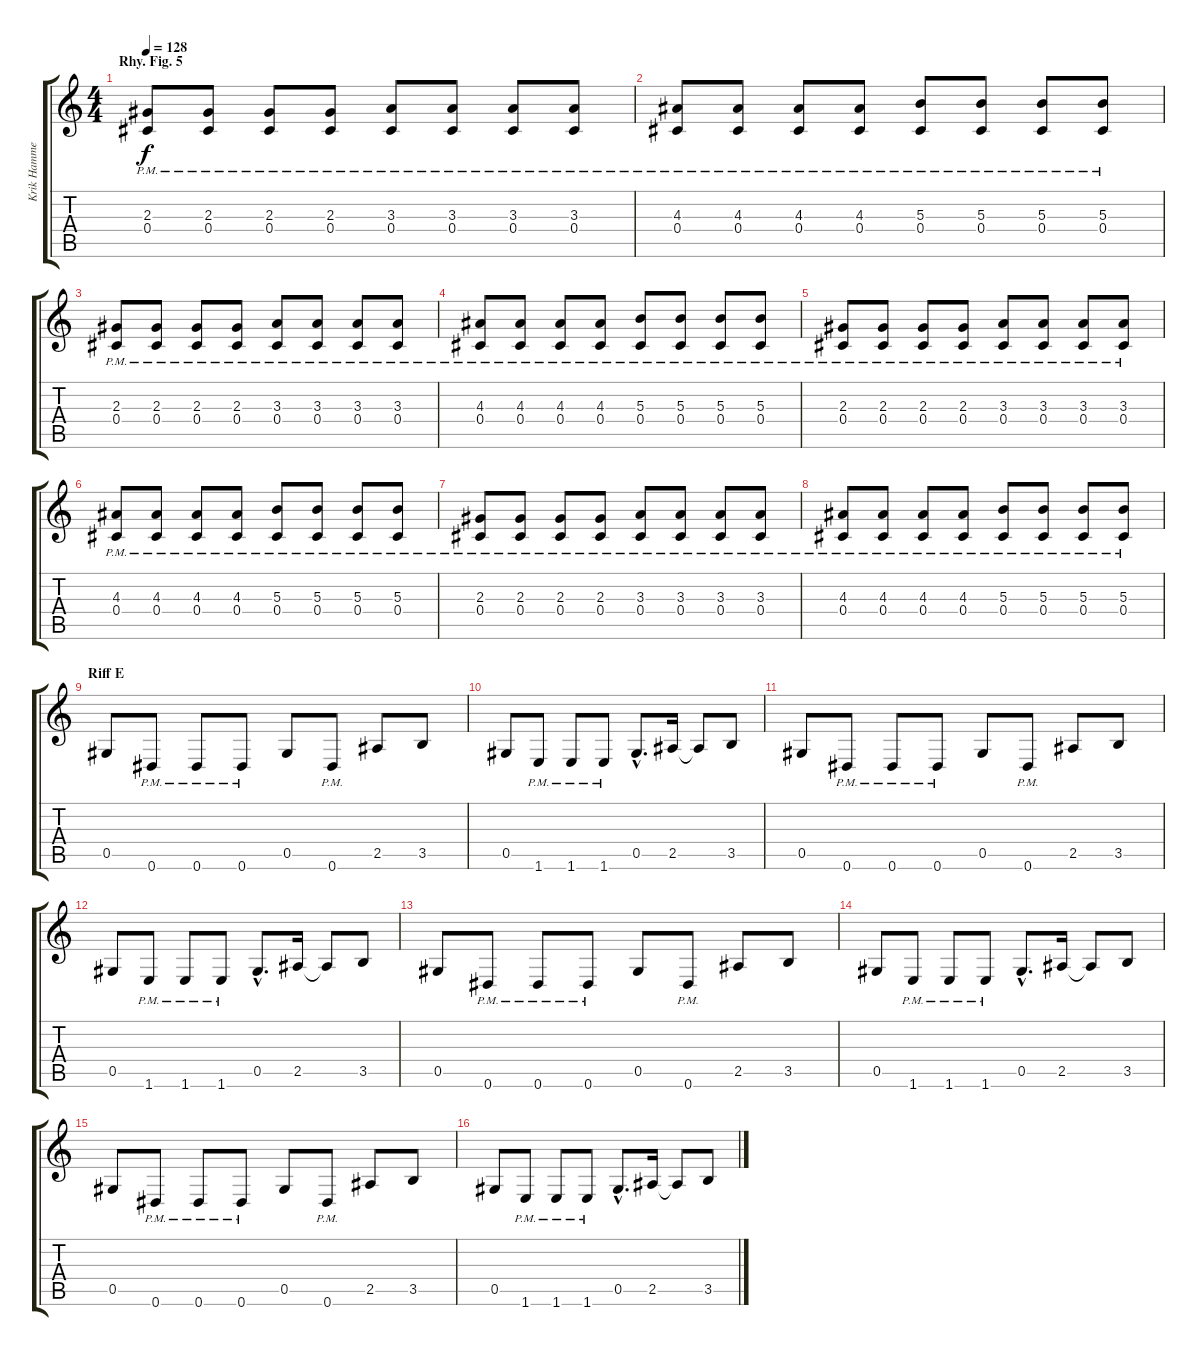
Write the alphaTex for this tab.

\track ("Krik Hammett (Guitar)" "Krik Hamme") {instrument electricguitarclean}
\staff {score tabs}
\tuning (Eb4 Bb3 Gb3 Db3 Ab2 Eb2) {hide}
\ts (4 4)
\section ("" "Rhy. Fig. 5")
\tempo 128
\clef g2
\ks c
(2.3 0.4{pm}).8{dy f} (2.3 0.4{pm}).8 (2.3 0.4{pm}).8 (2.3 0.4{pm}).8 (3.3 0.4{pm}).8 (3.3 0.4{pm}).8 (3.3 0.4{pm}).8 (3.3 0.4{pm}).8 |
(4.3 0.4{pm}).8 (4.3 0.4{pm}).8 (4.3 0.4{pm}).8 (4.3 0.4{pm}).8 (5.3 0.4{pm}).8 (5.3 0.4{pm}).8 (5.3 0.4{pm}).8 (5.3 0.4{pm}).8 |
(2.3 0.4{pm}).8 (2.3 0.4{pm}).8 (2.3 0.4{pm}).8 (2.3 0.4{pm}).8 (3.3 0.4{pm}).8 (3.3 0.4{pm}).8 (3.3 0.4{pm}).8 (3.3 0.4{pm}).8 |
(4.3 0.4{pm}).8 (4.3 0.4{pm}).8 (4.3 0.4{pm}).8 (4.3 0.4{pm}).8 (5.3 0.4{pm}).8 (5.3 0.4{pm}).8 (5.3 0.4{pm}).8 (5.3 0.4{pm}).8 |
(2.3 0.4{pm}).8 (2.3 0.4{pm}).8 (2.3 0.4{pm}).8 (2.3 0.4{pm}).8 (3.3 0.4{pm}).8 (3.3 0.4{pm}).8 (3.3 0.4{pm}).8 (3.3 0.4{pm}).8 |
(4.3 0.4{pm}).8 (4.3 0.4{pm}).8 (4.3 0.4{pm}).8 (4.3 0.4{pm}).8 (5.3 0.4{pm}).8 (5.3 0.4{pm}).8 (5.3 0.4{pm}).8 (5.3 0.4{pm}).8 |
(2.3 0.4{pm}).8 (2.3 0.4{pm}).8 (2.3 0.4{pm}).8 (2.3 0.4{pm}).8 (3.3 0.4{pm}).8 (3.3 0.4{pm}).8 (3.3 0.4{pm}).8 (3.3 0.4{pm}).8 |
(4.3 0.4{pm}).8 (4.3 0.4{pm}).8 (4.3 0.4{pm}).8 (4.3 0.4{pm}).8 (5.3 0.4{pm}).8 (5.3 0.4{pm}).8 (5.3 0.4{pm}).8 (5.3 0.4{pm}).8 |
\section ("" "Riff E")
0.5.8 0.6{pm}.8 0.6{pm}.8 0.6{pm}.8 0.5.8 0.6{pm}.8 2.5.8 3.5.8 |
0.5.8 1.6{pm}.8 1.6{pm}.8 1.6{pm}.8 0.5{hac}.8{d} 2.5.16 2.5{t}.8 3.5.8 |
0.5.8 0.6{pm}.8 0.6{pm}.8 0.6{pm}.8 0.5.8 0.6{pm}.8 2.5.8 3.5.8 |
0.5.8 1.6{pm}.8 1.6{pm}.8 1.6{pm}.8 0.5{hac}.8{d} 2.5.16 2.5{t}.8 3.5.8 |
0.5.8 0.6{pm}.8 0.6{pm}.8 0.6{pm}.8 0.5.8 0.6{pm}.8 2.5.8 3.5.8 |
0.5.8 1.6{pm}.8 1.6{pm}.8 1.6{pm}.8 0.5{hac}.8{d} 2.5.16 2.5{t}.8 3.5.8 |
0.5.8 0.6{pm}.8 0.6{pm}.8 0.6{pm}.8 0.5.8 0.6{pm}.8 2.5.8 3.5.8 |
0.5.8 1.6{pm}.8 1.6{pm}.8 1.6{pm}.8 0.5{hac}.8{d} 2.5.16 2.5{t}.8 3.5.8
